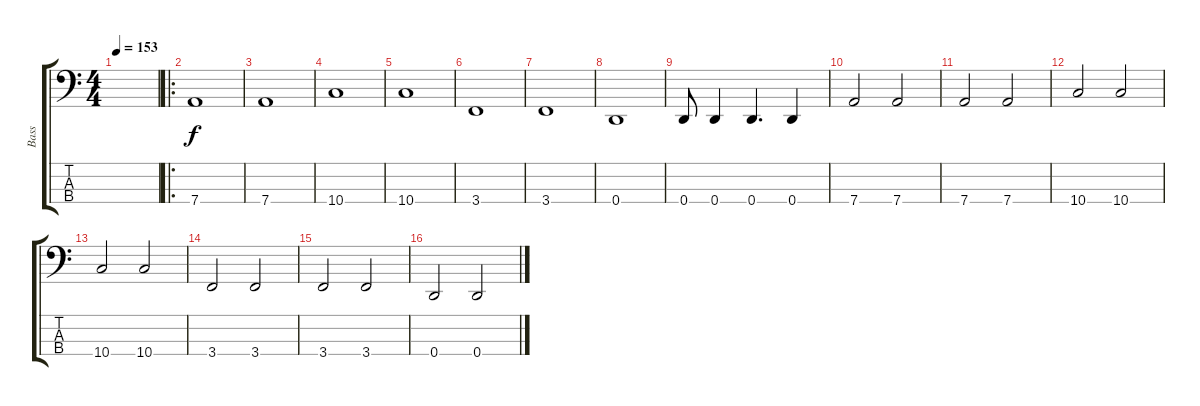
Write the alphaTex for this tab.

\track ("Bass" "Bass") {instrument electricbassfinger}
\staff {score tabs}
\tuning (G2 D2 A1 D1) {hide}
\ts (4 4)
\tempo 153
\clef f4
\ks c
|
\ro
7.4.1 |
7.4.1 |
10.4.1 |
10.4.1 |
3.4.1 |
3.4.1 |
0.4.1 |
0.4.8 0.4.4 0.4.4{d} 0.4.4 |
7.4.2 7.4.2 |
7.4.2 7.4.2 |
10.4.2 10.4.2 |
10.4.2 10.4.2 |
3.4.2 3.4.2 |
3.4.2 3.4.2 |
0.4.2 0.4.2
